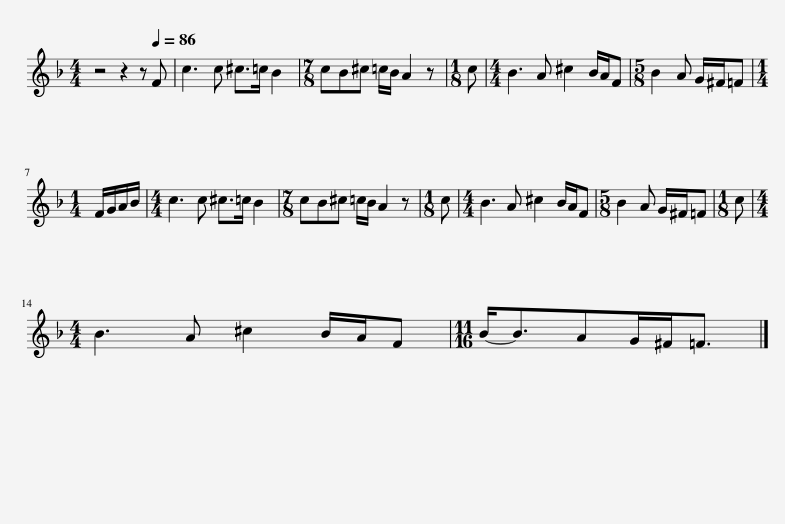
X:1
L:1/8
M:4/4
I:linebreak $
K:F
V:1 treble
V:1
 z4 z2 z[Q:1/4=86] F | c3 c ^c>=c B2 |[M:7/8] cB^c =c/B/ A2 z |[M:1/8] c |[M:4/4] B3 A ^c2 B/A/F | %5
[M:5/8] B2 A G/^F/=F |$[M:1/4] F/G/A/B/ |[M:4/4] c3 c ^c>=c B2 |[M:7/8] cB^c =c/B/ A2 z |[M:1/8] c | %10
[M:4/4] B3 A ^c2 B/A/F |[M:5/8] B2 A G/^F/=F |[M:1/8] c |$[M:4/4] B3 A ^c2 B/A/F |[M:11/16] B-<BAG/^F<=F |] %15
